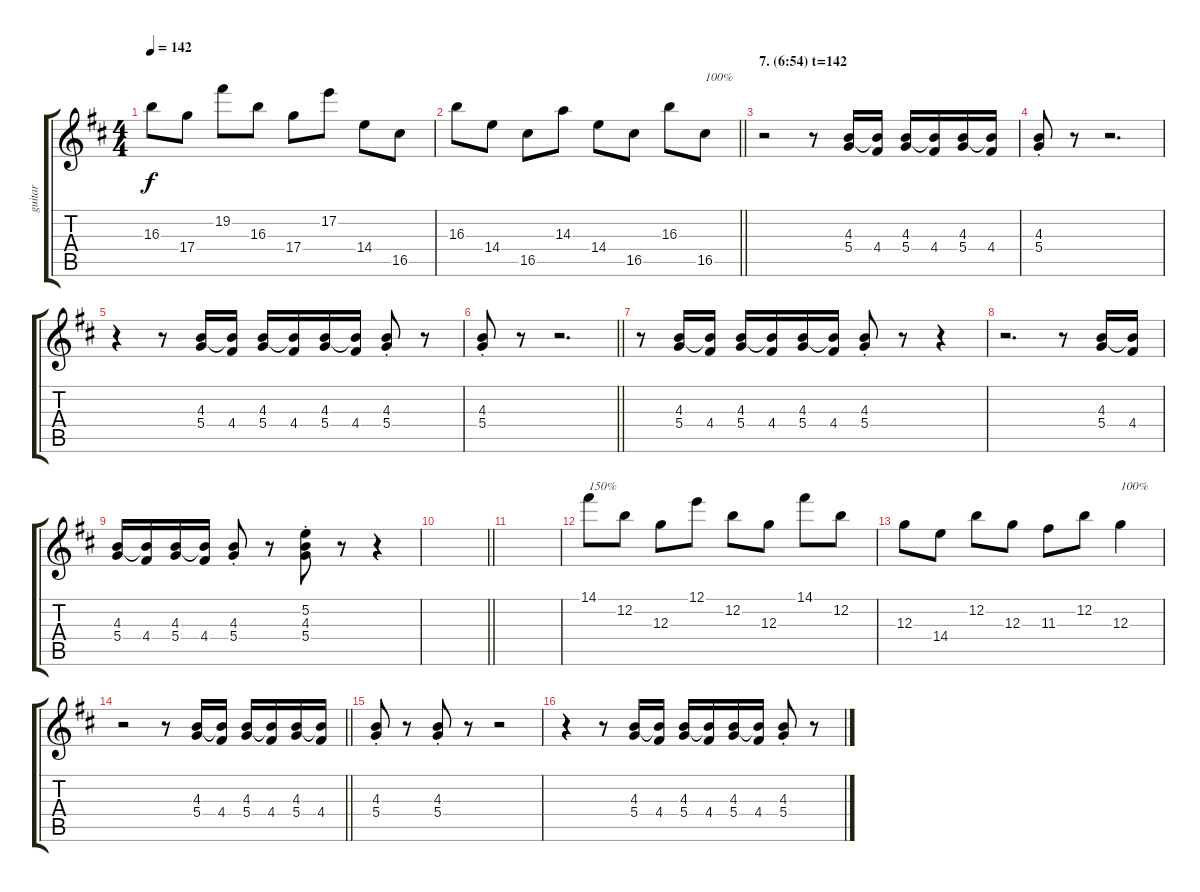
\track ("guitar" "guitar") {instrument overdrivenguitar}
\staff {score tabs}
\tuning (E4 B3 G3 D3 A2 E2) {hide}
\ts (4 4)
\tempo 142
\clef g2
\ks d
16.3.8{dy f} 17.4.8 19.2.8 16.3.8 17.4.8 17.2.8 14.4.8 16.5.8 |
\barLineRight lightlight
16.3.8 14.4.8 16.5.8 14.3.8 14.4.8 16.5.8 16.3.8 16.5.8{txt "100%"} |
\section ("" "7. (6:54) t=142")
r.2 r.8 (4.3 5.4).16 (4.3{t} 4.4).16 (4.3 5.4).16 (4.3{t} 4.4).16 (4.3 5.4).16 (4.3{t} 4.4).16 |
(4.3{st} 5.4{st}).8 r.8 r.2{d} |
r.4 r.8 (4.3 5.4).16 (4.3{t} 4.4).16 (4.3 5.4).16 (4.3{t} 4.4).16 (4.3 5.4).16 (4.3{t} 4.4).16 (4.3{st} 5.4{st}).8 r.8 |
\barLineRight lightlight
(4.3{st} 5.4{st}).8 r.8 r.2{d} |
r.8 (4.3 5.4).16 (4.3{t} 4.4).16 (4.3 5.4).16 (4.3{t} 4.4).16 (4.3 5.4).16 (4.3{t} 4.4).16 (4.3{st} 5.4{st}).8 r.8 r.4 |
r.2{d} r.8 (4.3 5.4).16 (4.3{t} 4.4).16 |
(4.3 5.4).16 (4.3{t} 4.4).16 (4.3 5.4).16 (4.3{t} 4.4).16 (4.3{st} 5.4{st}).8 r.8 (5.2{st} 4.3{st} 5.4{st}).8 r.8 r.4 |
\barLineRight lightlight
|
|
14.1.8{txt "150%"} 12.2.8 12.3.8 12.1.8 12.2.8 12.3.8 14.1.8 12.2.8 |
12.3.8 14.4.8 12.2.8 12.3.8 11.3.8 12.2.8 12.3.4{txt "100%"} |
\barLineRight lightlight
r.2 r.8 (4.3 5.4).16 (4.3{t} 4.4).16 (4.3 5.4).16 (4.3{t} 4.4).16 (4.3 5.4).16 (4.3{t} 4.4).16 |
(4.3{st} 5.4{st}).8 r.8 (4.3{st} 5.4{st}).8 r.8 r.2 |
r.4 r.8 (4.3 5.4).16 (4.3{t} 4.4).16 (4.3 5.4).16 (4.3{t} 4.4).16 (4.3 5.4).16 (4.3{t} 4.4).16 (4.3{st} 5.4{st}).8 r.8
